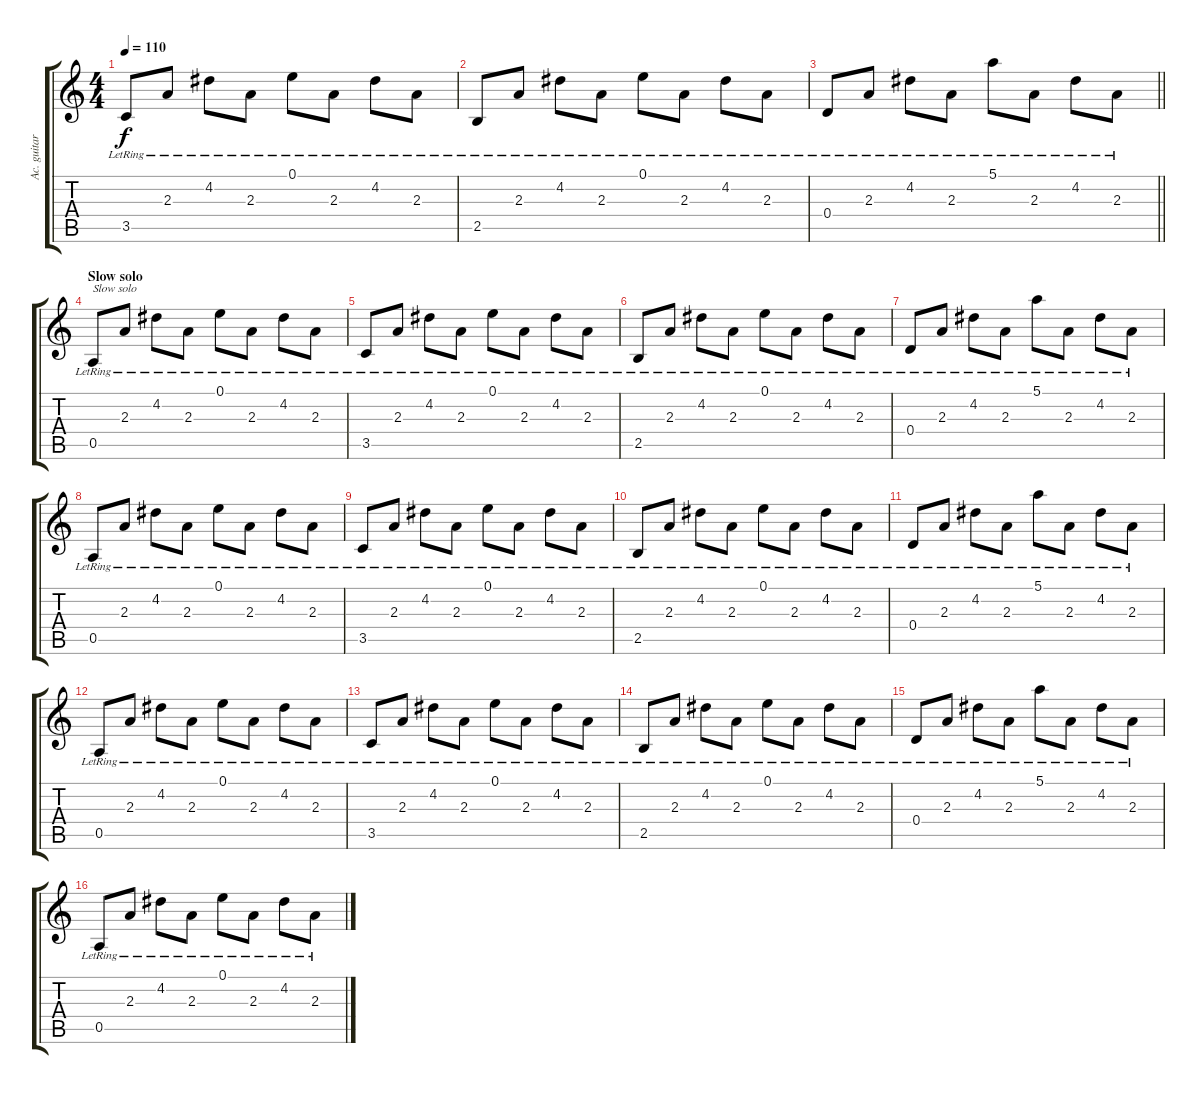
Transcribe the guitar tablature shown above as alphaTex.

\track ("Ac. guitar" "Ac. guitar") {instrument acousticguitarsteel}
\staff {score tabs}
\tuning (E4 B3 G3 D3 A2 E2) {hide}
\ts (4 4)
\tempo 110
\clef g2
\ks c
3.5{lr}.8{dy f} 2.3{lr}.8 4.2{lr}.8 2.3{lr}.8 0.1{lr}.8 2.3{lr}.8 4.2{lr}.8 2.3{lr}.8 |
2.5{lr}.8 2.3{lr}.8 4.2{lr}.8 2.3{lr}.8 0.1{lr}.8 2.3{lr}.8 4.2{lr}.8 2.3{lr}.8 |
\barLineRight lightlight
0.4{lr}.8 2.3{lr}.8 4.2{lr}.8 2.3{lr}.8 5.1{lr}.8 2.3{lr}.8 4.2{lr}.8 2.3{lr}.8 |
\section ("" "Slow solo")
0.5{lr}.8{txt "Slow solo"} 2.3{lr}.8 4.2{lr}.8 2.3{lr}.8 0.1{lr}.8 2.3{lr}.8 4.2{lr}.8 2.3{lr}.8 |
3.5{lr}.8 2.3{lr}.8 4.2{lr}.8 2.3{lr}.8 0.1{lr}.8 2.3{lr}.8 4.2{lr}.8 2.3{lr}.8 |
2.5{lr}.8 2.3{lr}.8 4.2{lr}.8 2.3{lr}.8 0.1{lr}.8 2.3{lr}.8 4.2{lr}.8 2.3{lr}.8 |
0.4{lr}.8 2.3{lr}.8 4.2{lr}.8 2.3{lr}.8 5.1{lr}.8 2.3{lr}.8 4.2{lr}.8 2.3{lr}.8 |
0.5{lr}.8 2.3{lr}.8 4.2{lr}.8 2.3{lr}.8 0.1{lr}.8 2.3{lr}.8 4.2{lr}.8 2.3{lr}.8 |
3.5{lr}.8 2.3{lr}.8 4.2{lr}.8 2.3{lr}.8 0.1{lr}.8 2.3{lr}.8 4.2{lr}.8 2.3{lr}.8 |
2.5{lr}.8 2.3{lr}.8 4.2{lr}.8 2.3{lr}.8 0.1{lr}.8 2.3{lr}.8 4.2{lr}.8 2.3{lr}.8 |
0.4{lr}.8 2.3{lr}.8 4.2{lr}.8 2.3{lr}.8 5.1{lr}.8 2.3{lr}.8 4.2{lr}.8 2.3{lr}.8 |
0.5{lr}.8 2.3{lr}.8 4.2{lr}.8 2.3{lr}.8 0.1{lr}.8 2.3{lr}.8 4.2{lr}.8 2.3{lr}.8 |
3.5{lr}.8 2.3{lr}.8 4.2{lr}.8 2.3{lr}.8 0.1{lr}.8 2.3{lr}.8 4.2{lr}.8 2.3{lr}.8 |
2.5{lr}.8 2.3{lr}.8 4.2{lr}.8 2.3{lr}.8 0.1{lr}.8 2.3{lr}.8 4.2{lr}.8 2.3{lr}.8 |
0.4{lr}.8 2.3{lr}.8 4.2{lr}.8 2.3{lr}.8 5.1{lr}.8 2.3{lr}.8 4.2{lr}.8 2.3{lr}.8 |
0.5{lr}.8 2.3{lr}.8 4.2{lr}.8 2.3{lr}.8 0.1{lr}.8 2.3{lr}.8 4.2{lr}.8 2.3{lr}.8
